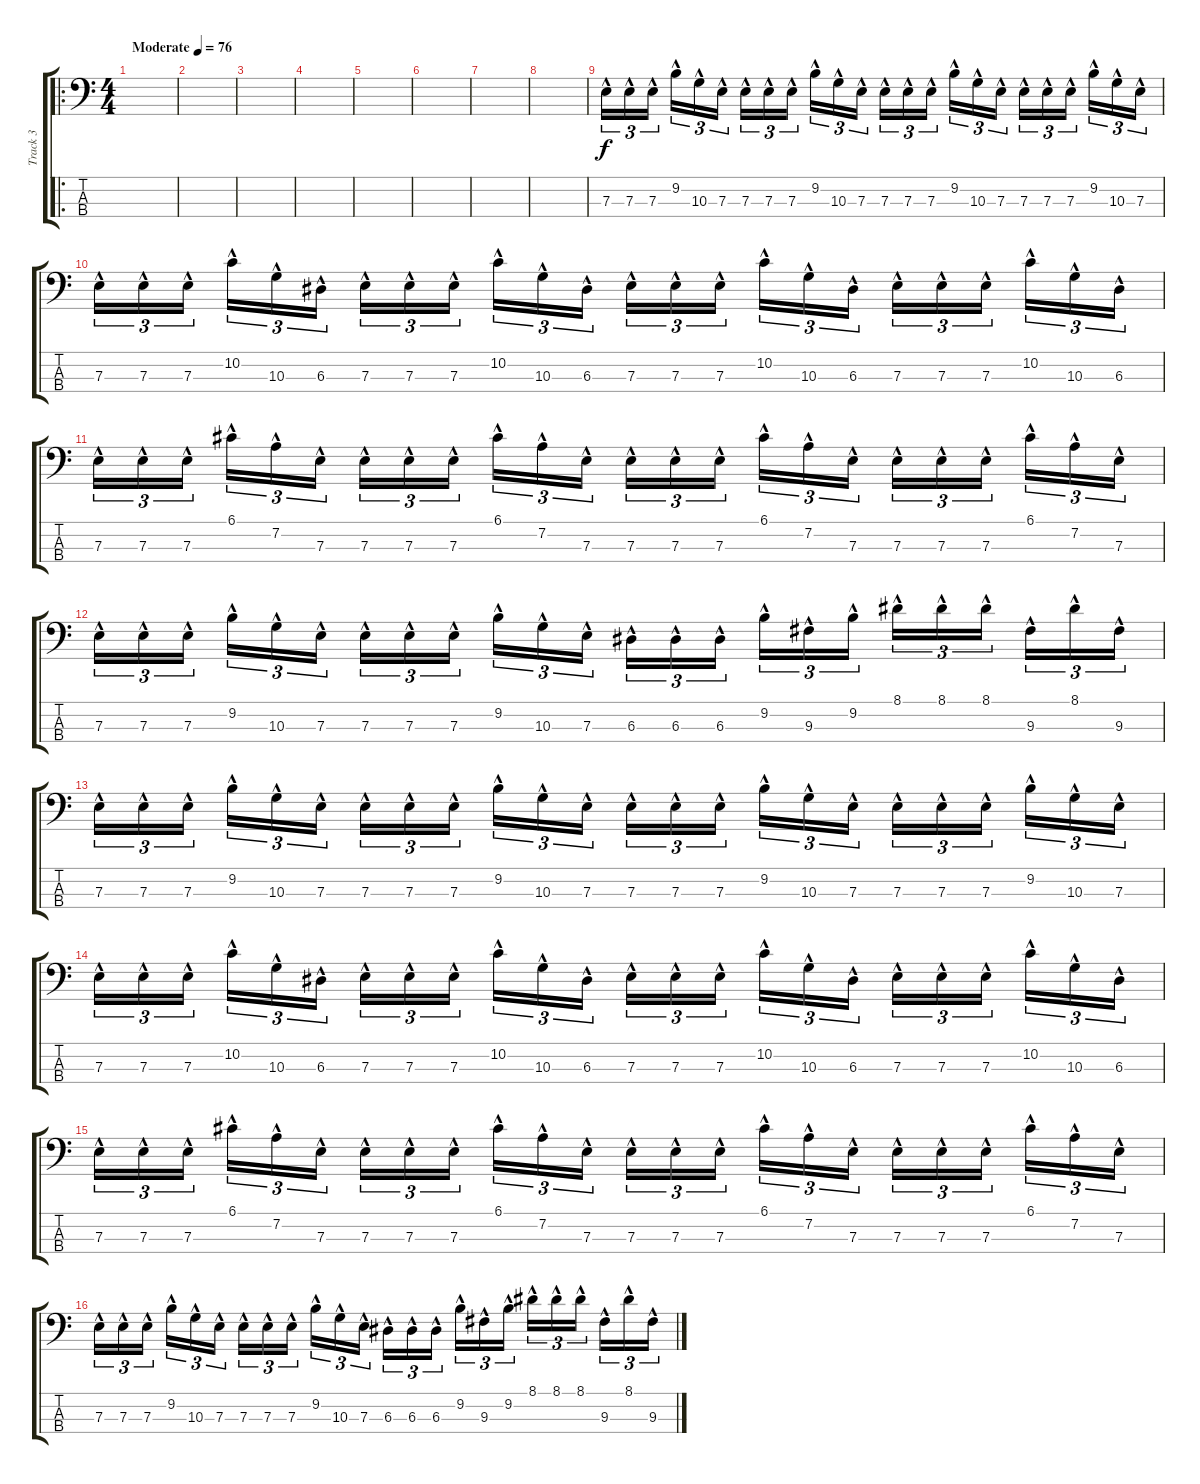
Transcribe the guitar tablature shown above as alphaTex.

\track ("Track 3" "Track 3") {instrument electricbasspick}
\staff {score tabs}
\tuning (G2 D2 A1 E1) {hide}
\ro
\ts (4 4)
\tempo (76 "Moderate")
\clef f4
\ks c
|
|
|
|
|
|
|
|
7.3{hac}.16{tu (3 2)} 7.3{hac}.16{tu (3 2)} 7.3{hac}.16{tu (3 2) beam splitsecondary} 9.2{hac}.16{tu (3 2)} 10.3{hac}.16{tu (3 2)} 7.3{hac}.16{tu (3 2)} 7.3{hac}.16{tu (3 2)} 7.3{hac}.16{tu (3 2)} 7.3{hac}.16{tu (3 2) beam splitsecondary} 9.2{hac}.16{tu (3 2)} 10.3{hac}.16{tu (3 2)} 7.3{hac}.16{tu (3 2)} 7.3{hac}.16{tu (3 2)} 7.3{hac}.16{tu (3 2)} 7.3{hac}.16{tu (3 2) beam splitsecondary} 9.2{hac}.16{tu (3 2)} 10.3{hac}.16{tu (3 2)} 7.3{hac}.16{tu (3 2)} 7.3{hac}.16{tu (3 2)} 7.3{hac}.16{tu (3 2)} 7.3{hac}.16{tu (3 2) beam splitsecondary} 9.2{hac}.16{tu (3 2)} 10.3{hac}.16{tu (3 2)} 7.3{hac}.16{tu (3 2)} |
7.3{hac}.16{tu (3 2)} 7.3{hac}.16{tu (3 2)} 7.3{hac}.16{tu (3 2) beam splitsecondary} 10.2{hac}.16{tu (3 2)} 10.3{hac}.16{tu (3 2)} 6.3{hac}.16{tu (3 2)} 7.3{hac}.16{tu (3 2)} 7.3{hac}.16{tu (3 2)} 7.3{hac}.16{tu (3 2) beam splitsecondary} 10.2{hac}.16{tu (3 2)} 10.3{hac}.16{tu (3 2)} 6.3{hac}.16{tu (3 2)} 7.3{hac}.16{tu (3 2)} 7.3{hac}.16{tu (3 2)} 7.3{hac}.16{tu (3 2) beam splitsecondary} 10.2{hac}.16{tu (3 2)} 10.3{hac}.16{tu (3 2)} 6.3{hac}.16{tu (3 2)} 7.3{hac}.16{tu (3 2)} 7.3{hac}.16{tu (3 2)} 7.3{hac}.16{tu (3 2) beam splitsecondary} 10.2{hac}.16{tu (3 2)} 10.3{hac}.16{tu (3 2)} 6.3{hac}.16{tu (3 2)} |
7.3{hac}.16{tu (3 2)} 7.3{hac}.16{tu (3 2)} 7.3{hac}.16{tu (3 2) beam splitsecondary} 6.1{hac}.16{tu (3 2)} 7.2{hac}.16{tu (3 2)} 7.3{hac}.16{tu (3 2)} 7.3{hac}.16{tu (3 2)} 7.3{hac}.16{tu (3 2)} 7.3{hac}.16{tu (3 2) beam splitsecondary} 6.1{hac}.16{tu (3 2)} 7.2{hac}.16{tu (3 2)} 7.3{hac}.16{tu (3 2)} 7.3{hac}.16{tu (3 2)} 7.3{hac}.16{tu (3 2)} 7.3{hac}.16{tu (3 2) beam splitsecondary} 6.1{hac}.16{tu (3 2)} 7.2{hac}.16{tu (3 2)} 7.3{hac}.16{tu (3 2)} 7.3{hac}.16{tu (3 2)} 7.3{hac}.16{tu (3 2)} 7.3{hac}.16{tu (3 2) beam splitsecondary} 6.1{hac}.16{tu (3 2)} 7.2{hac}.16{tu (3 2)} 7.3{hac}.16{tu (3 2)} |
7.3{hac}.16{tu (3 2)} 7.3{hac}.16{tu (3 2)} 7.3{hac}.16{tu (3 2) beam splitsecondary} 9.2{hac}.16{tu (3 2)} 10.3{hac}.16{tu (3 2)} 7.3{hac}.16{tu (3 2)} 7.3{hac}.16{tu (3 2)} 7.3{hac}.16{tu (3 2)} 7.3{hac}.16{tu (3 2) beam splitsecondary} 9.2{hac}.16{tu (3 2)} 10.3{hac}.16{tu (3 2)} 7.3{hac}.16{tu (3 2)} 6.3{hac}.16{tu (3 2)} 6.3{hac}.16{tu (3 2)} 6.3{hac}.16{tu (3 2) beam splitsecondary} 9.2{hac}.16{tu (3 2)} 9.3{hac}.16{tu (3 2)} 9.2{hac}.16{tu (3 2)} 8.1{hac}.16{tu (3 2)} 8.1{hac}.16{tu (3 2)} 8.1{hac}.16{tu (3 2) beam splitsecondary} 9.3{hac}.16{tu (3 2)} 8.1{hac}.16{tu (3 2)} 9.3{hac}.16{tu (3 2)} |
7.3{hac}.16{tu (3 2)} 7.3{hac}.16{tu (3 2)} 7.3{hac}.16{tu (3 2) beam splitsecondary} 9.2{hac}.16{tu (3 2)} 10.3{hac}.16{tu (3 2)} 7.3{hac}.16{tu (3 2)} 7.3{hac}.16{tu (3 2)} 7.3{hac}.16{tu (3 2)} 7.3{hac}.16{tu (3 2) beam splitsecondary} 9.2{hac}.16{tu (3 2)} 10.3{hac}.16{tu (3 2)} 7.3{hac}.16{tu (3 2)} 7.3{hac}.16{tu (3 2)} 7.3{hac}.16{tu (3 2)} 7.3{hac}.16{tu (3 2) beam splitsecondary} 9.2{hac}.16{tu (3 2)} 10.3{hac}.16{tu (3 2)} 7.3{hac}.16{tu (3 2)} 7.3{hac}.16{tu (3 2)} 7.3{hac}.16{tu (3 2)} 7.3{hac}.16{tu (3 2) beam splitsecondary} 9.2{hac}.16{tu (3 2)} 10.3{hac}.16{tu (3 2)} 7.3{hac}.16{tu (3 2)} |
7.3{hac}.16{tu (3 2)} 7.3{hac}.16{tu (3 2)} 7.3{hac}.16{tu (3 2) beam splitsecondary} 10.2{hac}.16{tu (3 2)} 10.3{hac}.16{tu (3 2)} 6.3{hac}.16{tu (3 2)} 7.3{hac}.16{tu (3 2)} 7.3{hac}.16{tu (3 2)} 7.3{hac}.16{tu (3 2) beam splitsecondary} 10.2{hac}.16{tu (3 2)} 10.3{hac}.16{tu (3 2)} 6.3{hac}.16{tu (3 2)} 7.3{hac}.16{tu (3 2)} 7.3{hac}.16{tu (3 2)} 7.3{hac}.16{tu (3 2) beam splitsecondary} 10.2{hac}.16{tu (3 2)} 10.3{hac}.16{tu (3 2)} 6.3{hac}.16{tu (3 2)} 7.3{hac}.16{tu (3 2)} 7.3{hac}.16{tu (3 2)} 7.3{hac}.16{tu (3 2) beam splitsecondary} 10.2{hac}.16{tu (3 2)} 10.3{hac}.16{tu (3 2)} 6.3{hac}.16{tu (3 2)} |
7.3{hac}.16{tu (3 2)} 7.3{hac}.16{tu (3 2)} 7.3{hac}.16{tu (3 2) beam splitsecondary} 6.1{hac}.16{tu (3 2)} 7.2{hac}.16{tu (3 2)} 7.3{hac}.16{tu (3 2)} 7.3{hac}.16{tu (3 2)} 7.3{hac}.16{tu (3 2)} 7.3{hac}.16{tu (3 2) beam splitsecondary} 6.1{hac}.16{tu (3 2)} 7.2{hac}.16{tu (3 2)} 7.3{hac}.16{tu (3 2)} 7.3{hac}.16{tu (3 2)} 7.3{hac}.16{tu (3 2)} 7.3{hac}.16{tu (3 2) beam splitsecondary} 6.1{hac}.16{tu (3 2)} 7.2{hac}.16{tu (3 2)} 7.3{hac}.16{tu (3 2)} 7.3{hac}.16{tu (3 2)} 7.3{hac}.16{tu (3 2)} 7.3{hac}.16{tu (3 2) beam splitsecondary} 6.1{hac}.16{tu (3 2)} 7.2{hac}.16{tu (3 2)} 7.3{hac}.16{tu (3 2)} |
7.3{hac}.16{tu (3 2)} 7.3{hac}.16{tu (3 2)} 7.3{hac}.16{tu (3 2) beam splitsecondary} 9.2{hac}.16{tu (3 2)} 10.3{hac}.16{tu (3 2)} 7.3{hac}.16{tu (3 2)} 7.3{hac}.16{tu (3 2)} 7.3{hac}.16{tu (3 2)} 7.3{hac}.16{tu (3 2) beam splitsecondary} 9.2{hac}.16{tu (3 2)} 10.3{hac}.16{tu (3 2)} 7.3{hac}.16{tu (3 2)} 6.3{hac}.16{tu (3 2)} 6.3{hac}.16{tu (3 2)} 6.3{hac}.16{tu (3 2) beam splitsecondary} 9.2{hac}.16{tu (3 2)} 9.3{hac}.16{tu (3 2)} 9.2{hac}.16{tu (3 2)} 8.1{hac}.16{tu (3 2)} 8.1{hac}.16{tu (3 2)} 8.1{hac}.16{tu (3 2) beam splitsecondary} 9.3{hac}.16{tu (3 2)} 8.1{hac}.16{tu (3 2)} 9.3{hac}.16{tu (3 2)}
